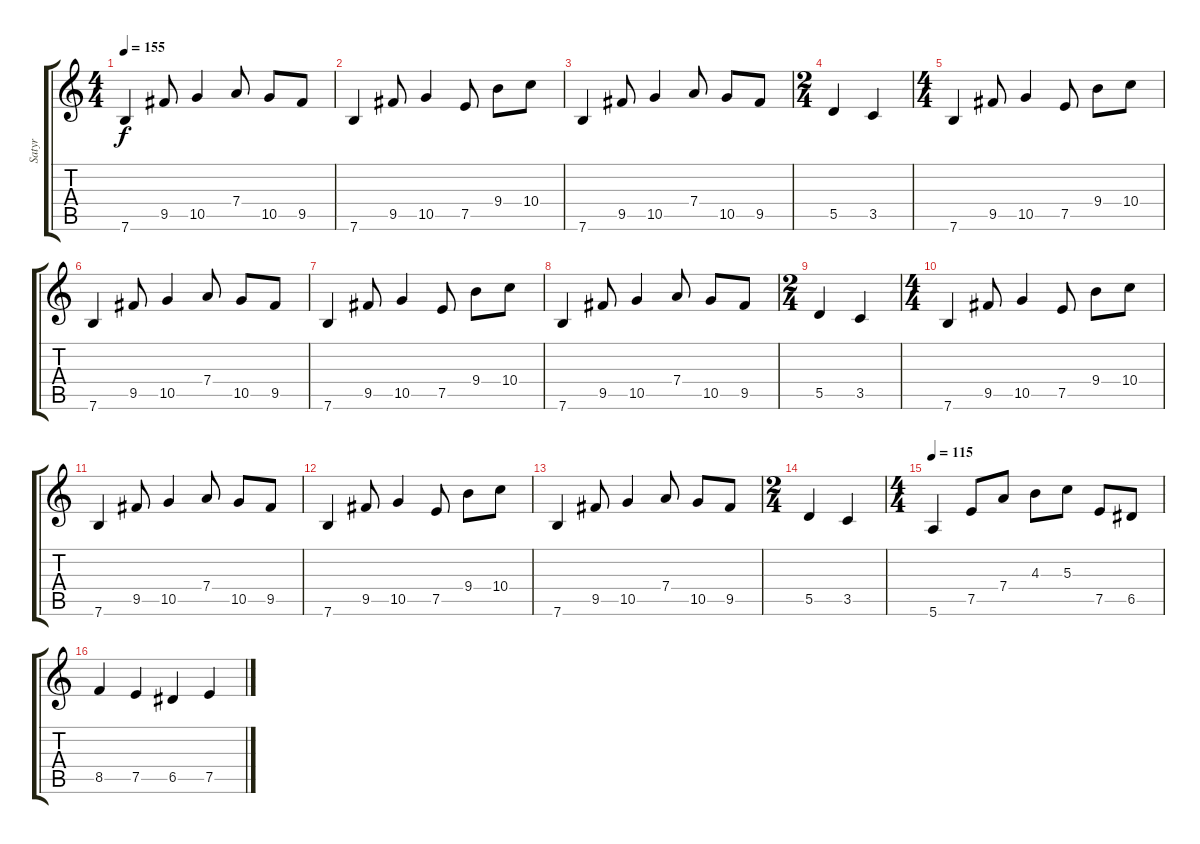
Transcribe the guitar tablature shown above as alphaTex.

\track ("Satyr" "Satyr") {instrument distortionguitar}
\staff {score tabs}
\tuning (E4 B3 G3 D3 A2 E2) {hide}
\ts (4 4)
\tempo 155
\clef g2
\ks c
7.6.4{dy f} 9.5.8 10.5.4 7.4.8 10.5.8 9.5.8 |
7.6.4 9.5.8 10.5.4 7.5.8 9.4.8 10.4.8 |
7.6.4 9.5.8 10.5.4 7.4.8 10.5.8 9.5.8 |
\ts (2 4)
5.5.4 3.5.4 |
\ts (4 4)
7.6.4{volume 15} 9.5.8 10.5.4 7.5.8 9.4.8 10.4.8 |
7.6.4 9.5.8 10.5.4 7.4.8 10.5.8 9.5.8 |
7.6.4 9.5.8 10.5.4 7.5.8 9.4.8 10.4.8 |
7.6.4 9.5.8 10.5.4 7.4.8 10.5.8 9.5.8 |
\ts (2 4)
5.5.4 3.5.4 |
\ts (4 4)
7.6.4{volume 15} 9.5.8 10.5.4 7.5.8 9.4.8 10.4.8 |
7.6.4 9.5.8 10.5.4 7.4.8 10.5.8 9.5.8 |
7.6.4 9.5.8 10.5.4 7.5.8 9.4.8 10.4.8 |
7.6.4 9.5.8 10.5.4 7.4.8 10.5.8 9.5.8 |
\ts (2 4)
5.5.4 3.5.4 |
\ts (4 4)
\tempo 115
5.6.4 7.5.8 7.4.8 4.3.8 5.3.8 7.5.8 6.5.8 |
8.5.4 7.5.4 6.5.4 7.5.4
